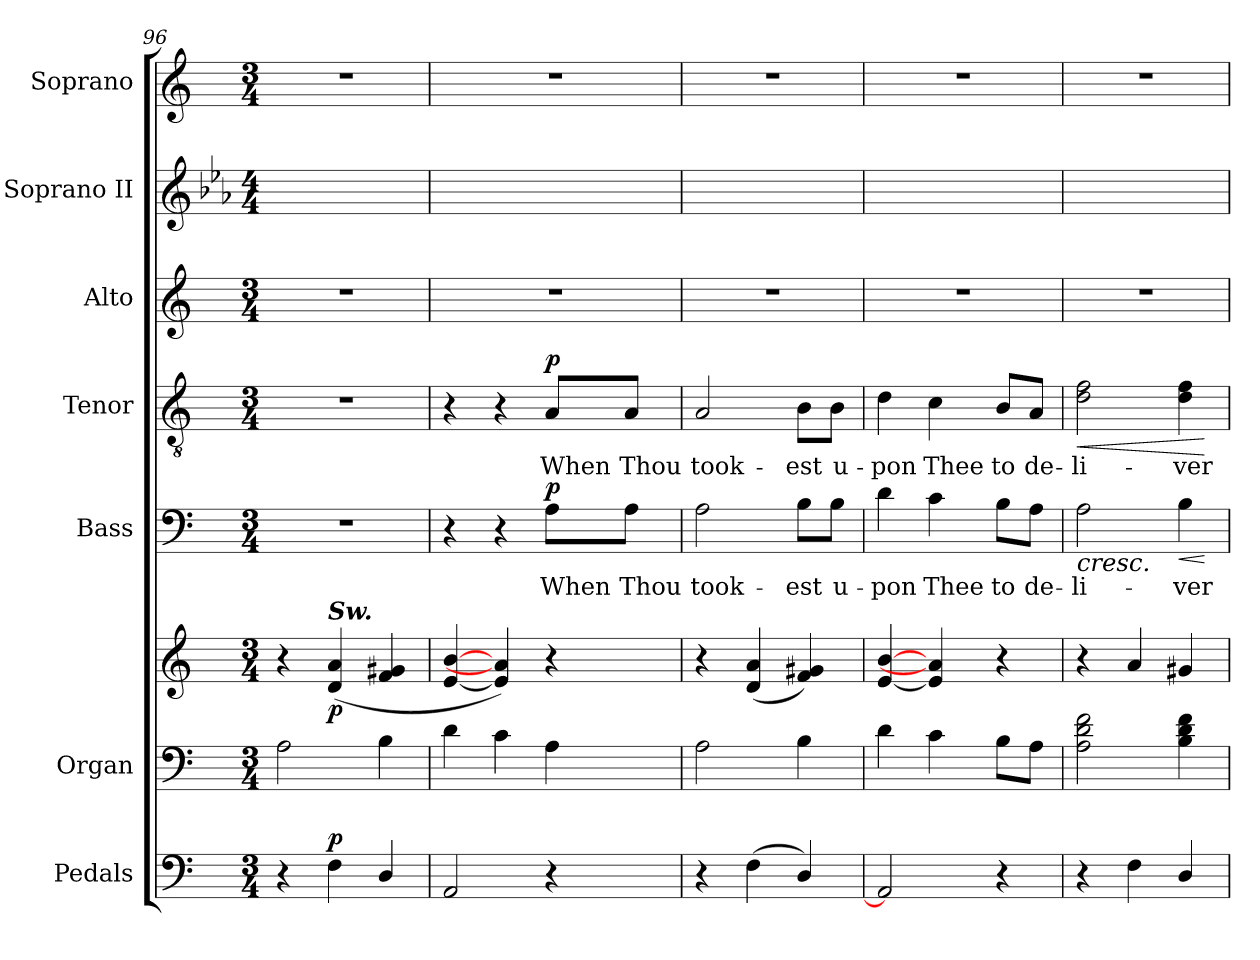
**kern	**dynam	**kern	**kern	**dynam	**kern	**text	**dynam	**kern	**text	**dynam	**kern	**kern	**kern
*part7	*part7	*part6	*part6	*part6	*part5	*part5	*part5	*part4	*part4	*part4	*part3	*part2	*part1
*staff8	*staff8	*staff7	*staff6	*staff6/7	*staff5	*staff5	*staff5	*staff4	*staff4	*staff4	*staff3	*staff2	*staff1
*I"Pedals	*	*I"Organ	*	*	*I"Bass	*	*	*I"Tenor	*	*	*I"Alto	*I"Soprano II	*I"Soprano
*	*	*	*	*	*I'B	*	*	*I'T	*	*	*I'A	*I'S II	*I'S
*clefF4	*	*clefF4	*clefG2	*	*clefF4	*	*	*clefGv2	*	*	*clefG2	*clefG2	*clefG2
*k[]	*	*k[]	*k[]	*	*k[]	*	*	*k[]	*	*	*k[]	*k[b-e-a-]	*k[]
*C:	*	*C:	*C:	*	*C:	*	*	*C:	*	*	*C:	*E-:	*C:
*M3/4	*	*M3/4	*M3/4	*	*M3/4	*	*	*M3/4	*	*	*M3/4	*M4/4	*M3/4
=96	=96	=96	=96	=96	=96	=96	=96	=96	=96	=96	=96	=96	=96
!	!	!	!	!	!LO:N:vis=1	!	!	!LO:N:vis=1	!	!	!LO:N:vis=1	!	!LO:N:vis=1
4r	.	2A	4r	.	2.r	.	.	2.r	.	.	2.r	2.r	2.r
!	!	!	!LO:TX:a:Bi:t=Sw.	!	!	!	!	!	!	!	!	!	!
!	!LO:DY:a	!	!	!LO:DY:b	!	!	!	!	!	!	!	!	!
4F	p	.	(<4d 4a	p	.	.	.	.	.	.	.	.	.
4D/	.	4B	4f 4g#X	.	.	.	.	.	.	.	.	.	.
=97	=97	=97	=97	=97	=97	=97	=97	=97	=97	=97	=97	=97	=97
!	!	!	!	!	!	!	!	!	!	!	!LO:N:vis=1	!	!LO:N:vis=1
2AA	.	4d	[4e [4b	.	4r	.	.	4r	.	.	2.r	2.r	2.r
.	.	4c	4e] 4a])	.	4r	.	.	4r	.	.	.	.	.
!	!	!	!	!	!	!LO:LY:b	!LO:DY:b	!	!LO:LY:b	!LO:DY:b	!	!	!
4r	.	4A	4r	.	8A\L	When	p	8A/L	When	p	.	.	.
!	!	!	!	!	!	!LO:LY:b	!	!	!LO:LY:b	!	!	!	!
.	.	.	.	.	8A\J	Thou	.	8A/J	Thou	.	.	.	.
=98	=98	=98	=98	=98	=98	=98	=98	=98	=98	=98	=98	=98	=98
!	!	!	!	!	!	!LO:LY:b	!	!	!LO:LY:b	!	!LO:N:vis=1	!	!LO:N:vis=1
4r	.	2A	4r	.	2A	took-	.	2A	took-	.	2.r	2.r	2.r
(<4F	.	.	(<4d 4a	.	.	.	.	.	.	.	.	.	.
!	!	!	!	!	!	!LO:LY:b	!	!	!LO:LY:b	!	!	!	!
4D/)	.	4B	4f 4g#X)	.	8B\L	-est	.	8B\L	-est	.	.	.	.
!	!	!	!	!	!	!LO:LY:b	!	!	!LO:LY:b	!	!	!	!
.	.	.	.	.	8B\J	u-	.	8B\J	u-	.	.	.	.
=99	=99	=99	=99	=99	=99	=99	=99	=99	=99	=99	=99	=99	=99
!	!	!	!	!	!	!LO:LY:b	!	!	!LO:LY:b	!	!LO:N:vis=1	!	!LO:N:vis=1
2AA]	.	4d	[4e [4b	.	4d	-pon	.	4d	-pon	.	2.r	2.r	2.r
!	!	!	!	!	!	!LO:LY:b	!	!	!LO:LY:b	!	!	!	!
.	.	4c	4e] 4a]	.	4c	Thee	.	4c	Thee	.	.	.	.
!	!	!	!	!	!	!LO:LY:b	!	!	!LO:LY:b	!	!	!	!
4r	.	8BL	4r	.	8B\L	to	.	8B/L	to	.	.	.	.
!	!	!	!	!	!	!LO:LY:b	!	!	!LO:LY:b	!	!	!	!
.	.	8AJ	.	.	8A\J	de-	.	8A/J	de-	.	.	.	.
=100	=100	=100	=100	=100	=100	=100	=100	=100	=100	=100	=100	=100	=100
!	!	!	!	!	!	!LO:LY:b	!LO:HP:b	!	!LO:LY:b	!LO:HP:b	!LO:N:vis=1	!	!LO:N:vis=1
4r	.	2A 2d 2f	4r	.	2A	-li-	<	2d 2f	-li-	<	2.r	2.r	2.r
4F	.	.	4a	.	.	.	.	.	.	.	.	.	.
!	!	!	!	!	!	!LO:LY:b	!LO:HP:b	!	!LO:LY:b	!	!	!	!
4D/	.	4B 4d 4f	4g#X	.	4B	-ver	<	4d 4f	-ver	.	.	.	.
.	.	.	.	.	.	.	[ [	.	.	[	.	.	.
=	=	=	=	=	=	=	=	=	=	=	=	=	=
*-	*-	*-	*-	*-	*-	*-	*-	*-	*-	*-	*-	*-	*-
